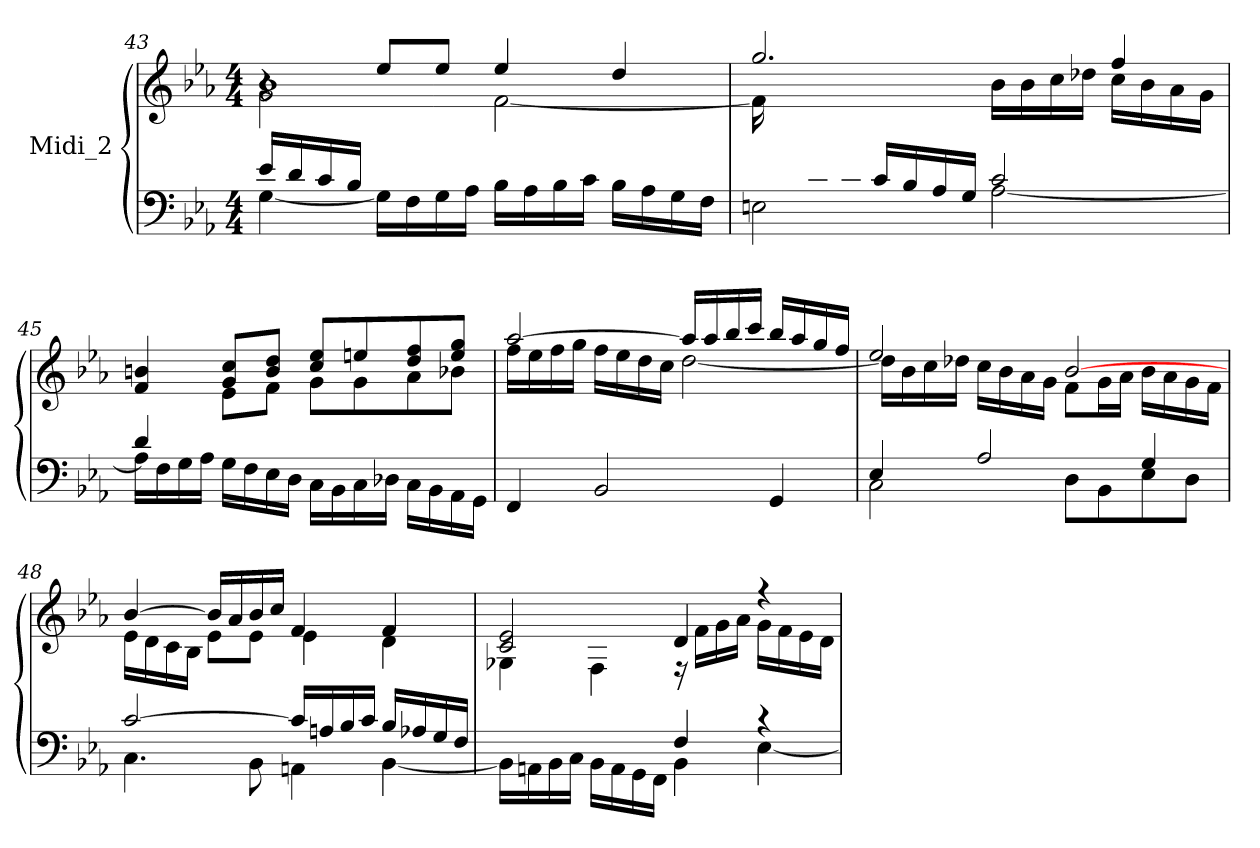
**kern	**kern
*part1	*part1
*staff2	*staff1
*I"Midi_2	*
*clefF4	*clefG2
*k[b-e-a-]	*k[b-e-a-]
*E-:	*E-:
*M4/4	*M4/4
=43	=43
*^	*^
*	*	*	*^
*	*	*	*	*^
16e-LL	[4G\	4r	1b-\	2g\	2ryy
16d	.	.	.	.	.
16c	.	.	.	.	.
16B-JJ	.	.	.	.	.
4ryy	16G\LL]	8ee-/L	.	.	.
.	16F\	.	.	.	.
.	16G\	8ee-/J	.	.	.
.	16A-\JJ	.	.	.	.
2ryy	16B-LL	4ee-/	.	2ryy	[2f\
.	16A-	.	.	.	.
.	16B-	.	.	.	.
.	16cJJ	.	.	.	.
.	16B-\LL	4dd/	.	.	.
.	16A-\	.	.	.	.
.	16G\	.	.	.	.
.	16F\JJ	.	.	.	.
!!LO:LB:g=z	!!	!!	!!
=44	=44	=44	=44	=44	=44
16ryy	2En\	2.gg/	2ryy	1ryy	16fLL]
16B-	.	.	.	.	2...ryy
16c	.	.	.	.	.
16d-XJJ	.	.	.	.	.
16cLL	.	.	.	.	.
16B-/	.	.	.	.	.
16A-/	.	.	.	.	.
16G/JJ	.	.	.	.	.
2c/	[2A-\	.	16b-LL	.	.
.	.	.	16b-\	.	.
.	.	.	16cc\	.	.
.	.	.	16dd-X\JJ	.	.
.	.	4ff/	16ccLL	.	.
.	.	.	16b-\	.	.
.	.	.	16a-\	.	.
.	.	.	16g\JJ	.	.
*	*	*	*	*v	*v
=45	=45	=45	=45	=45
4d/	16A-\LL]	4f/ 4bn/	4ryy	1ryy
.	16F\	.	.	.
.	16G\	.	.	.
.	16A-\JJ	.	.	.
4ryy	16G\LL	8g/ 8cc/L	8e-\L	.
.	16F\	.	.	.
.	16E-\	8b/ 8dd/J	8f\J	.
.	16D\JJ	.	.	.
4ryy	16C\LL	8cc 8ee-L	8g\L	.
.	16BB-\	.	.	.
.	16C\	8een/	8g\	.
.	16D-X\JJ	.	.	.
4ryy	16CLL	8dd/ 8ff/	8a-\	.
.	16BB-\	.	.	.
.	16AA-\	8ee/ 8gg/J	8b-X\J	.
.	16GG\JJ	.	.	.
=46	=46	=46	=46	=46
4FF/	1ryy	[2aa-/	16ffLL	1ryy
.	.	.	16ee-\	.
.	.	.	16ff\	.
.	.	.	16gg\JJ	.
2BB-/	.	.	16ffLL	.
.	.	.	16ee-\	.
.	.	.	16dd\	.
.	.	.	16cc\JJ	.
.	.	16aa-/LL]	[2dd\	.
.	.	16aa-/	.	.
.	.	16bb-/	.	.
.	.	16ccc/JJ	.	.
4GG/	.	16bb-/LL	.	.
.	.	16aa-/	.	.
.	.	16gg/	.	.
.	.	16ff/JJ	.	.
*	*	*	*v	*v
!!LO:LB:g=z
=47	=47	=47	=47
4E-/	2C\	2ee-/	16dd\LL]
.	.	.	16b-\
.	.	.	16cc\
.	.	.	16dd-X\JJ
2A-/	.	.	16ccLL
.	.	.	16b-\
.	.	.	16a-\
.	.	.	16g\JJ
.	8DL	[2b-/	8f\L
.	8BB-\	.	16g\L
.	.	.	16a-\JJ
4G/	8E-\	.	16b-LL
.	.	.	16a-\
.	8D\J	.	16g\
.	.	.	16f\JJ
=48	=48	=48	=48
[2c/	4.C\	[4b-/	16e-LL
.	.	.	16d\
.	.	.	16c\
.	.	.	16B-\JJ
.	.	16b-LL]	8e-\L
.	.	16a-/	.
.	8BB-\	16b-/	8e-\J
.	.	16cc/JJ	.
16cLL]	4AAn\	4f/	4e-\
16An/	.	.	.
16B-/	.	.	.
16c/JJ	.	.	.
16B-/LL	[4BB-\	4f/	4d\
16A-X/	.	.	.
16G/	.	.	.
16F/JJ	.	.	.
=49	=49	=49	=49
2ryy	16BB-\LL]	2c/ 2e-/	4G-X\
.	16AAn\	.	.
.	16BB-\	.	.
.	16C\JJ	.	.
.	16BB-\LL	.	4F\
.	16AA\	.	.
.	16GG\	.	.
.	16FF\JJ	.	.
4F/	4BB-\	4d/	16r
.	.	.	16f\LL
.	.	.	16g\
.	.	.	16a-\JJ
4r	[4E-\	4r	16g\LL
.	.	.	16f\
.	.	.	16e-\
.	.	.	16d\JJ
*v	*v	*	*
*	*v	*v
=	=
*-	*-
